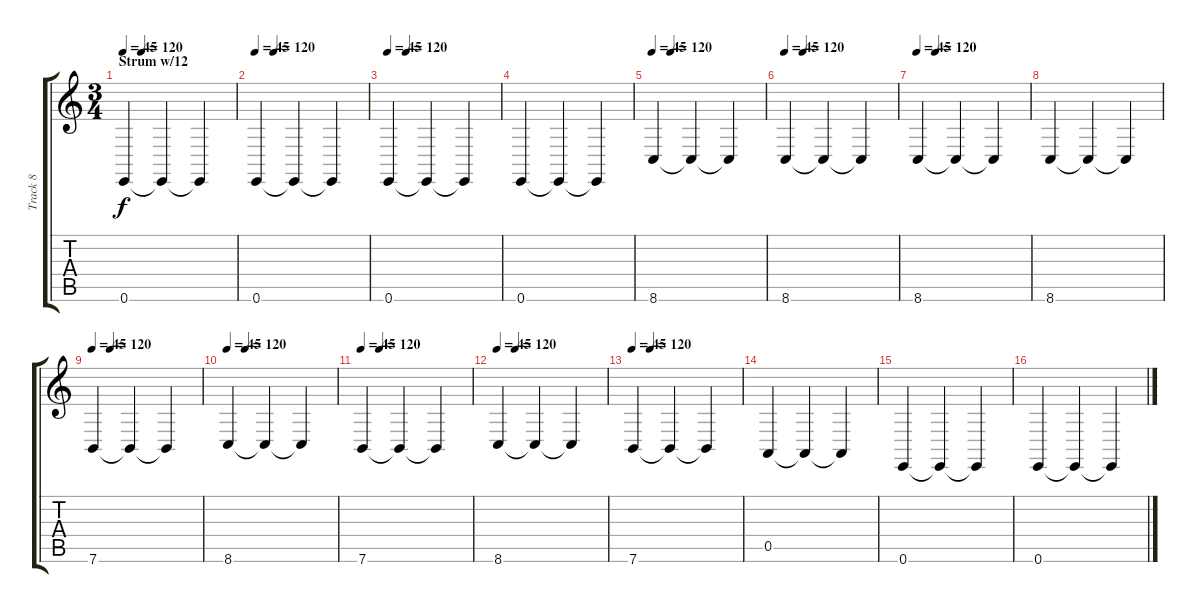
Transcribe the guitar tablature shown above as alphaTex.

\track ("Track 8" "Track 8") {instrument synthstrings2}
\staff {score tabs}
\tuning (E4 B3 G3 D3 A2 E2) {hide}
\ts (3 4)
\section ("" "Strum w/12")
\tempo 45
\tempo (120 0.16666666666666666)
\clef g2
\ks c
0.6.4{dy f} 0.6{t}.4 0.6{t}.4 |
\tempo 45
\tempo (120 0.16666666666666666)
0.6.4 0.6{t}.4 0.6{t}.4 |
\tempo 45
\tempo (120 0.16666666666666666)
0.6.4 0.6{t}.4 0.6{t}.4 |
0.6.4 0.6{t}.4 0.6{t}.4 |
\tempo 45
\tempo (120 0.16666666666666666)
8.6.4 8.6{t}.4 8.6{t}.4 |
\tempo 45
\tempo (120 0.16666666666666666)
8.6.4 8.6{t}.4 8.6{t}.4 |
\tempo 45
\tempo (120 0.16666666666666666)
8.6.4 8.6{t}.4 8.6{t}.4 |
8.6.4 8.6{t}.4 8.6{t}.4 |
\tempo 45
\tempo (120 0.16666666666666666)
7.6.4 7.6{t}.4 7.6{t}.4 |
\tempo 45
\tempo (120 0.16666666666666666)
8.6.4 8.6{t}.4 8.6{t}.4 |
\tempo 45
\tempo (120 0.16666666666666666)
7.6.4 7.6{t}.4 7.6{t}.4 |
\tempo 45
\tempo (120 0.16666666666666666)
8.6.4 8.6{t}.4 8.6{t}.4 |
\tempo 45
\tempo (120 0.16666666666666666)
7.6.4 7.6{t}.4 7.6{t}.4 |
0.5.4 0.5{t}.4 0.5{t}.4 |
0.6.4 0.6{t}.4 0.6{t}.4 |
0.6.4 0.6{t}.4 0.6{t}.4
